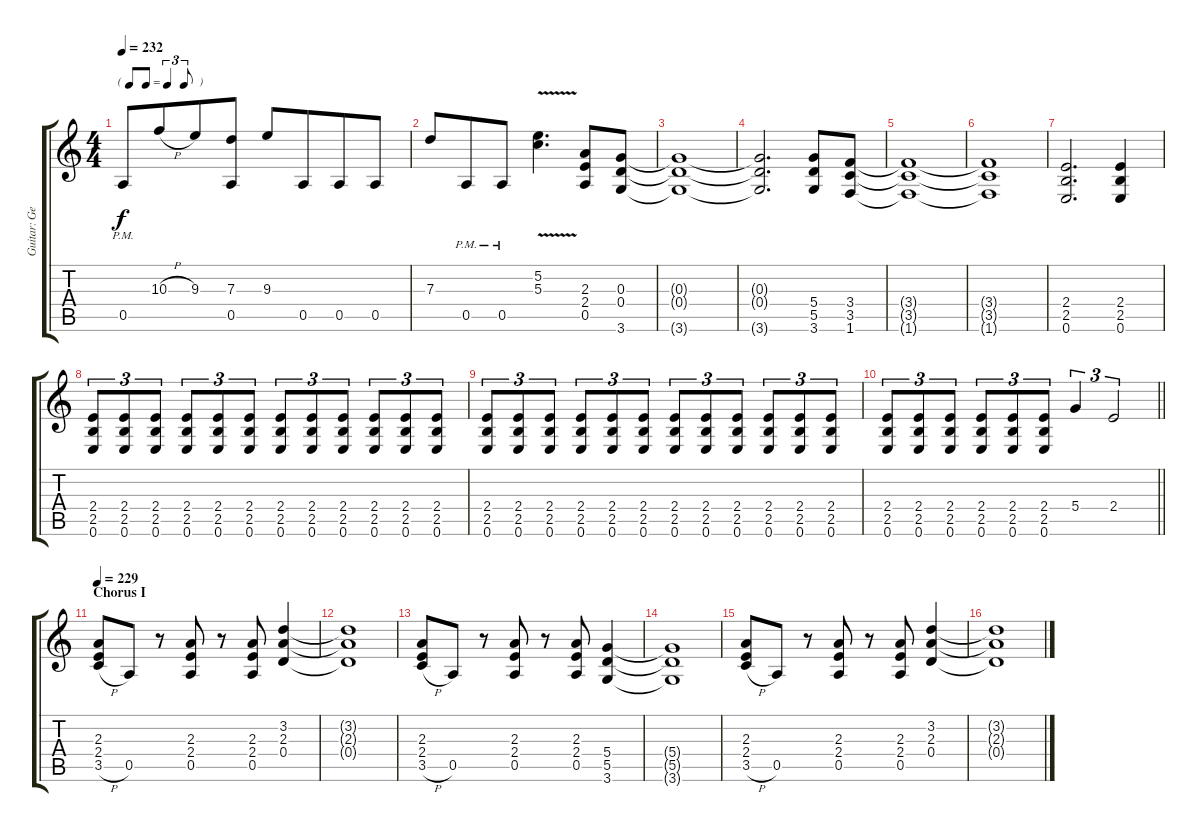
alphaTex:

\track ("Guitar: George" "Guitar: Ge") {instrument distortionguitar}
\staff {score tabs}
\tuning (E4 B3 G3 D3 A2 E2) {hide}
\ts (4 4)
\tf triplet8th
\tempo 232
\clef g2
\ks c
0.5{pm}.8{dy f} 10.3{h}.8{beam merge} 9.3.8 (7.3 0.5).8 9.3.8 0.5.8{beam merge} 0.5.8 0.5.8 |
7.3.8 0.5{pm}.8{beam merge} 0.5{pm}.8 (5.2{v} 5.3).4{d} (2.3 2.4 0.5).8 (0.3 0.4 3.6).8 |
(0.3{t} 0.4{t} 3.6{t}).1 |
(0.3{t} 0.4{t} 3.6{t}).2{d} (5.4 5.5 3.6).8 (3.4 3.5 1.6).8 |
(3.4{t} 3.5{t} 1.6{t}).1 |
(3.4{t} 3.5{t} 1.6{t}).1 |
(2.4 2.5 0.6).2{d} (2.4 2.5 0.6).4 |
(2.4 2.5 0.6).8{tu (3 2)} (2.4 2.5 0.6).8{tu (3 2)} (2.4 2.5 0.6).8{tu (3 2)} (2.4 2.5 0.6).8{tu (3 2)} (2.4 2.5 0.6).8{tu (3 2)} (2.4 2.5 0.6).8{tu (3 2)} (2.4 2.5 0.6).8{tu (3 2)} (2.4 2.5 0.6).8{tu (3 2)} (2.4 2.5 0.6).8{tu (3 2)} (2.4 2.5 0.6).8{tu (3 2)} (2.4 2.5 0.6).8{tu (3 2)} (2.4 2.5 0.6).8{tu (3 2)} |
(2.4 2.5 0.6).8{tu (3 2)} (2.4 2.5 0.6).8{tu (3 2)} (2.4 2.5 0.6).8{tu (3 2)} (2.4 2.5 0.6).8{tu (3 2)} (2.4 2.5 0.6).8{tu (3 2)} (2.4 2.5 0.6).8{tu (3 2)} (2.4 2.5 0.6).8{tu (3 2)} (2.4 2.5 0.6).8{tu (3 2)} (2.4 2.5 0.6).8{tu (3 2)} (2.4 2.5 0.6).8{tu (3 2)} (2.4 2.5 0.6).8{tu (3 2)} (2.4 2.5 0.6).8{tu (3 2)} |
\barLineRight lightlight
(2.4 2.5 0.6).8{tu (3 2)} (2.4 2.5 0.6).8{tu (3 2)} (2.4 2.5 0.6).8{tu (3 2)} (2.4 2.5 0.6).8{tu (3 2)} (2.4 2.5 0.6).8{tu (3 2)} (2.4 2.5 0.6).8{tu (3 2)} 5.4.4{tu (3 2)} 2.4.2{tu (3 2)} |
\section ("" "Chorus I")
\tempo 229
(2.3 2.4 3.5{h}).8 0.5.8 r.8 (2.3 2.4 0.5).8 r.8 (2.3 2.4 0.5).8 (3.2 2.3 0.4).4 |
(3.2{t} 2.3{t} 0.4{t}).1 |
(2.3 2.4 3.5{h}).8 0.5.8 r.8 (2.3 2.4 0.5).8 r.8 (2.3 2.4 0.5).8 (5.4 5.5 3.6).4 |
(5.4{t} 5.5{t} 3.6{t}).1 |
(2.3 2.4 3.5{h}).8 0.5.8 r.8 (2.3 2.4 0.5).8 r.8 (2.3 2.4 0.5).8 (3.2 2.3 0.4).4 |
(3.2{t} 2.3{t} 0.4{t}).1
